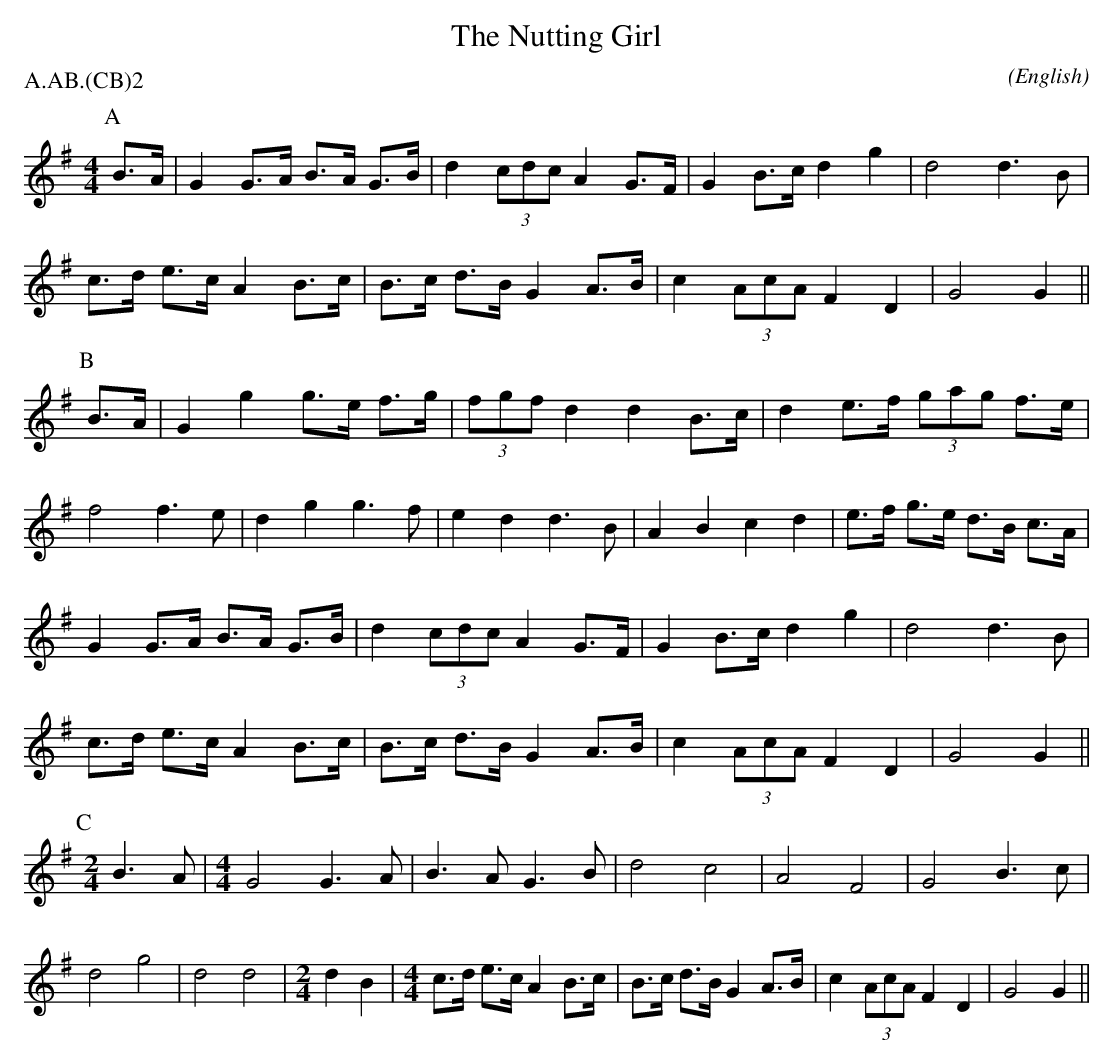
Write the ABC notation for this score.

X:1
T:The Nutting Girl
M:4/4
C:
O:English
P:A.AB.(CB)2
K:G
P:A
B>A |\
G2 G>A B>A G>B | d2    (3cdc A2 G>F | G2 B>c   d2    g2  | d4      d3  B   |\
c>d e>c A2 B>c | B>c   d>B   G2 A>B | c2 (3AcA F2    D2  | G4      G2      ||\
P:B
B>A |\
G2 g2  g>e f>g | (3fgf d2    d2 B>c | d2 e>f   (3gag f>e | f4      f3  e   |\
d2 g2  g3  f   | e2    d2    d3 B   | A2 B2    c2    d2  | e>f g>e d>B c>A |\
G2 G>A B>A G>B | d2    (3cdc A2 G>F | G2 B>c   d2    g2  | d4      d3  B   |\
c>d e>c A2 B>c | B>c   d>B   G2 A>B | c2 (3AcA F2    D2  | G4      G2      ||\
P:C
M:2/4
L:1/8
B3 A |\
M:4/4
G4 G3A | B3 A G3 B | d4 c4 | A4 F4 | G4 B3 c | d4 g4 | d4 d4 |\
M:2/4
L:1/8
d2 B2 |\
M:4/4
c>d e>c A2 B>c | B>c   d>B   G2 A>B | c2 (3AcA F2    D2  | G4      G2      ||
